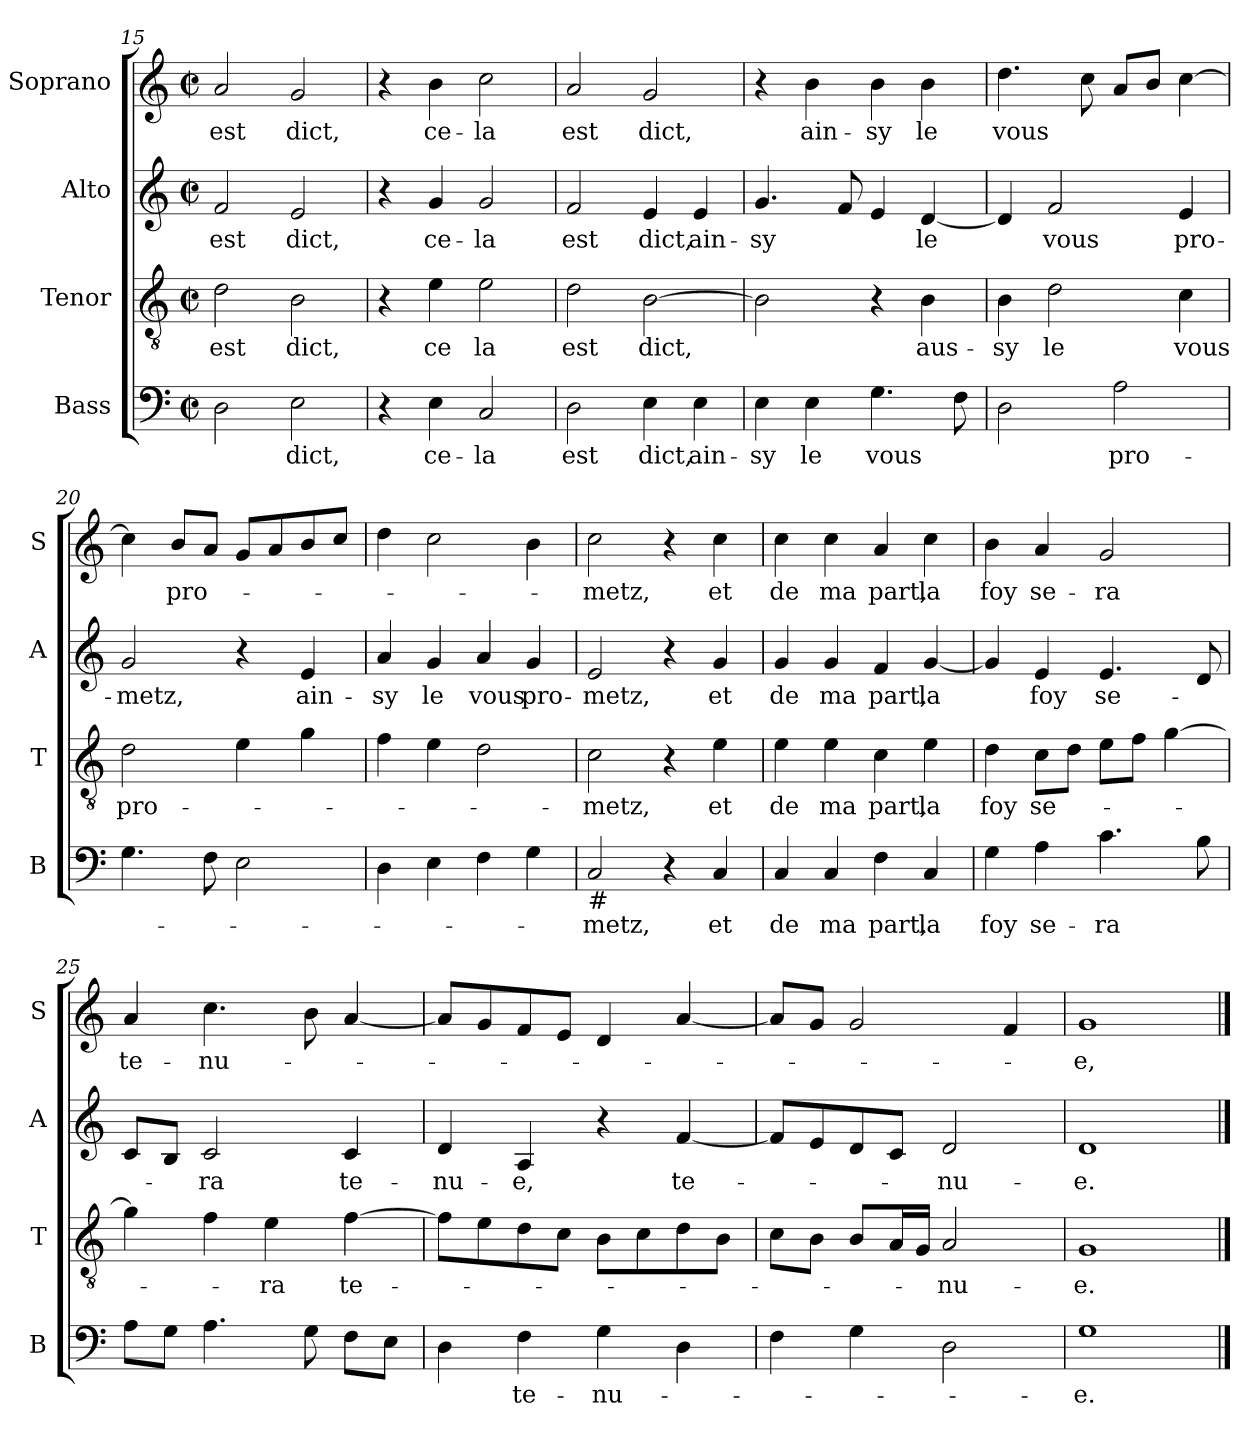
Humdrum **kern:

**kern	**text	**kern	**text	**kern	**text	**kern	**text
*part4	*part4	*part3	*part3	*part2	*part2	*part1	*part1
*staff4	*staff4	*staff3	*staff3	*staff2	*staff2	*staff1	*staff1
*I"Bass	*	*I"Tenor	*	*I"Alto	*	*I"Soprano	*
*I'B	*	*I'T	*	*I'A	*	*I'S	*
*clefF4	*	*clefGv2	*	*clefG2	*	*clefG2	*
*k[]	*	*k[]	*	*k[]	*	*k[]	*
*C:	*	*C:	*	*C:	*	*C:	*
*M2/2	*	*M2/2	*	*M2/2	*	*M2/2	*
*met(c|)	*	*met(c|)	*	*met(c|)	*	*met(c|)	*
=15	=15	=15	=15	=15	=15	=15	=15
!	!	!	!LO:LY:b	!	!LO:LY:b	!	!LO:LY:b
2D\	.	2d\	est	2f/	est	2a/	est
!	!LO:LY:b	!	!LO:LY:b	!	!LO:LY:b	!	!LO:LY:b
2E\	dict,	2B\	dict,	2e/	dict,	2g/	dict,
=16	=16	=16	=16	=16	=16	=16	=16
4r	.	4r	.	4r	.	4r	.
!	!LO:LY:b	!	!LO:LY:b	!	!LO:LY:b	!	!LO:LY:b
4E\	ce-	4e\	ce	4g/	ce-	4b\	ce-
!	!LO:LY:b	!	!LO:LY:b	!	!LO:LY:b	!	!LO:LY:b
2C/	-la	2e\	la	2g/	-la	2cc\	-la
!!LO:LB:g=z
=17	=17	=17	=17	=17	=17	=17	=17
!	!LO:LY:b	!	!LO:LY:b	!	!LO:LY:b	!	!LO:LY:b
2D\	est	2d\	est	2f/	est	2a/	est
!	!LO:LY:b	!	!LO:LY:b	!	!LO:LY:b	!	!LO:LY:b
4E\	dict,	[2B\	dict,	4e/	dict,	2g/	dict,
!	!LO:LY:b	!	!	!	!LO:LY:b	!	!
4E\	ain-	.	.	4e/	ain-	.	.
=18	=18	=18	=18	=18	=18	=18	=18
!	!LO:LY:b	!	!	!	!LO:LY:b	!	!
4E\	-sy	2B\]	.	4.g/	-sy	4r	.
!	!LO:LY:b	!	!	!	!	!	!LO:LY:b
4E\	le	.	.	.	.	4b\	ain-
.	.	.	.	8f/	.	.	.
!	!LO:LY:b	!	!	!	!	!	!LO:LY:b
4.G\	vous	4r	.	4e/	.	4b\	-sy
!	!	!	!LO:LY:b	!	!LO:LY:b	!	!LO:LY:b
.	.	4B\	aus-	[4d/	le	4b\	le
8F\	.	.	.	.	.	.	.
=19	=19	=19	=19	=19	=19	=19	=19
!	!	!	!LO:LY:b	!	!	!	!LO:LY:b
2D\	.	4B\	-sy	4d/]	.	4.dd\	vous
!	!	!	!LO:LY:b	!	!LO:LY:b	!	!
.	.	2d\	le	2f/	vous	.	.
.	.	.	.	.	.	8cc\	.
!	!LO:LY:b	!	!	!	!	!	!
2A\	pro-	.	.	.	.	8a/L	.
.	.	.	.	.	.	8b/J	.
!	!	!	!LO:LY:b	!	!LO:LY:b	!	!
.	.	4c\	vous	4e/	pro-	[4cc\	.
=20	=20	=20	=20	=20	=20	=20	=20
!	!	!	!LO:LY:b	!	!LO:LY:b	!	!
4.G\	.	2d\	pro-	2g/	-metz,	4cc\]	.
!	!	!	!	!	!	!	!LO:LY:b
.	.	.	.	.	.	8b/L	pro-
8F\	.	.	.	.	.	8a/J	.
2E\	.	4e\	.	4r	.	8g/L	.
.	.	.	.	.	.	8a/	.
!	!	!	!	!	!LO:LY:b	!	!
.	.	4g\	.	4e/	ain-	8b/	.
.	.	.	.	.	.	8cc/J	.
=21	=21	=21	=21	=21	=21	=21	=21
!	!	!	!	!	!LO:LY:b	!	!
4D\	.	4f\	.	4a/	-sy	4dd\	.
!	!	!	!	!	!LO:LY:b	!	!
4E\	.	4e\	.	4g/	le	2cc\	.
!	!	!	!	!	!LO:LY:b	!	!
4F\	.	2d\	.	4a/	vous	.	.
!	!	!	!	!	!LO:LY:b	!	!
4G\	.	.	.	4g/	pro-	4b\	.
=22	=22	=22	=22	=22	=22	=22	=22
!LO:TX:b:t=#	!	!	!	!	!	!	!
!	!LO:LY:b	!	!LO:LY:b	!	!LO:LY:b	!	!LO:LY:b
2C/	-metz,	2c\	-metz,	2e/	-metz,	2cc\	-metz,
4r	.	4r	.	4r	.	4r	.
!	!LO:LY:b	!	!LO:LY:b	!	!LO:LY:b	!	!LO:LY:b
4C/	et	4e\	et	4g/	et	4cc\	et
!!LO:LB:g=z
=23	=23	=23	=23	=23	=23	=23	=23
!	!LO:LY:b	!	!LO:LY:b	!	!LO:LY:b	!	!LO:LY:b
4C/	de	4e\	de	4g/	de	4cc\	de
!	!LO:LY:b	!	!LO:LY:b	!	!LO:LY:b	!	!LO:LY:b
4C/	ma	4e\	ma	4g/	ma	4cc\	ma
!	!LO:LY:b	!	!LO:LY:b	!	!LO:LY:b	!	!LO:LY:b
4F\	part,	4c\	part,	4f/	part,	4a/	part,
!	!LO:LY:b	!	!LO:LY:b	!	!LO:LY:b	!	!LO:LY:b
4C/	la	4e\	la	[4g/	la	4cc\	la
=24	=24	=24	=24	=24	=24	=24	=24
!	!LO:LY:b	!	!LO:LY:b	!	!	!	!LO:LY:b
4G\	foy	4d\	foy	4g/]	.	4b\	foy
!	!LO:LY:b	!	!LO:LY:b	!	!LO:LY:b	!	!LO:LY:b
4A\	se-	8c\L	se-	4e/	foy	4a/	se-
.	.	8d\J	.	.	.	.	.
!	!LO:LY:b	!	!	!	!LO:LY:b	!	!LO:LY:b
4.c\	-ra	8e\L	.	4.e/	se-	2g/	-ra
.	.	8f\J	.	.	.	.	.
.	.	[4g\	.	.	.	.	.
8B\	.	.	.	8d/	.	.	.
=25	=25	=25	=25	=25	=25	=25	=25
!	!	!	!	!	!	!	!LO:LY:b
8A\L	.	4g\]	.	8c/L	.	4a/	te-
8G\J	.	.	.	8B/J	.	.	.
!	!	!	!	!	!LO:LY:b	!	!LO:LY:b
4.A\	.	4f\	.	2c/	-ra	4.cc\	-nu-
!	!	!	!LO:LY:b	!	!	!	!
.	.	4e\	-ra	.	.	.	.
8G\	.	.	.	.	.	8b\	.
!	!	!	!LO:LY:b	!	!LO:LY:b	!	!
8F\L	.	[4f\	te-	4c/	te-	[4a/	.
8E\J	.	.	.	.	.	.	.
=26	=26	=26	=26	=26	=26	=26	=26
!	!	!	!	!	!LO:LY:b	!	!
4D\	.	8f\L]	.	4d/	-nu-	8a/L]	.
.	.	8e\	.	.	.	8g/	.
!	!LO:LY:b	!	!	!	!LO:LY:b	!	!
4F\	te-	8d\	.	4A/	-e,	8f/	.
.	.	8c\J	.	.	.	8e/J	.
!	!LO:LY:b	!	!	!	!	!	!
4G\	-nu-	8B\L	.	4r	.	4d/	.
.	.	8c\	.	.	.	.	.
!	!	!	!	!	!LO:LY:b	!	!
4D\	.	8d\	.	[4f/	te-	[4a/	.
.	.	8B\J	.	.	.	.	.
=27	=27	=27	=27	=27	=27	=27	=27
4F\	.	8c\L	.	8f/L]	.	8a/L]	.
.	.	8B\J	.	8e/	.	8g/J	.
4G\	.	8B/L	.	8d/	.	2g/	.
.	.	16A/L	.	8c/J	.	.	.
.	.	16G/JJ	.	.	.	.	.
!	!	!	!LO:LY:b	!	!LO:LY:b	!	!
2D\	.	2A/	-nu-	2d/	-nu-	.	.
.	.	.	.	.	.	4f/	.
=28	=28	=28	=28	=28	=28	=28	=28
!	!LO:LY:b	!	!LO:LY:b	!	!LO:LY:b	!	!LO:LY:b
1G	-e.	1G	-e.	1d	-e.	1g	-e,
==	==	==	==	==	==	==	==
*-	*-	*-	*-	*-	*-	*-	*-
